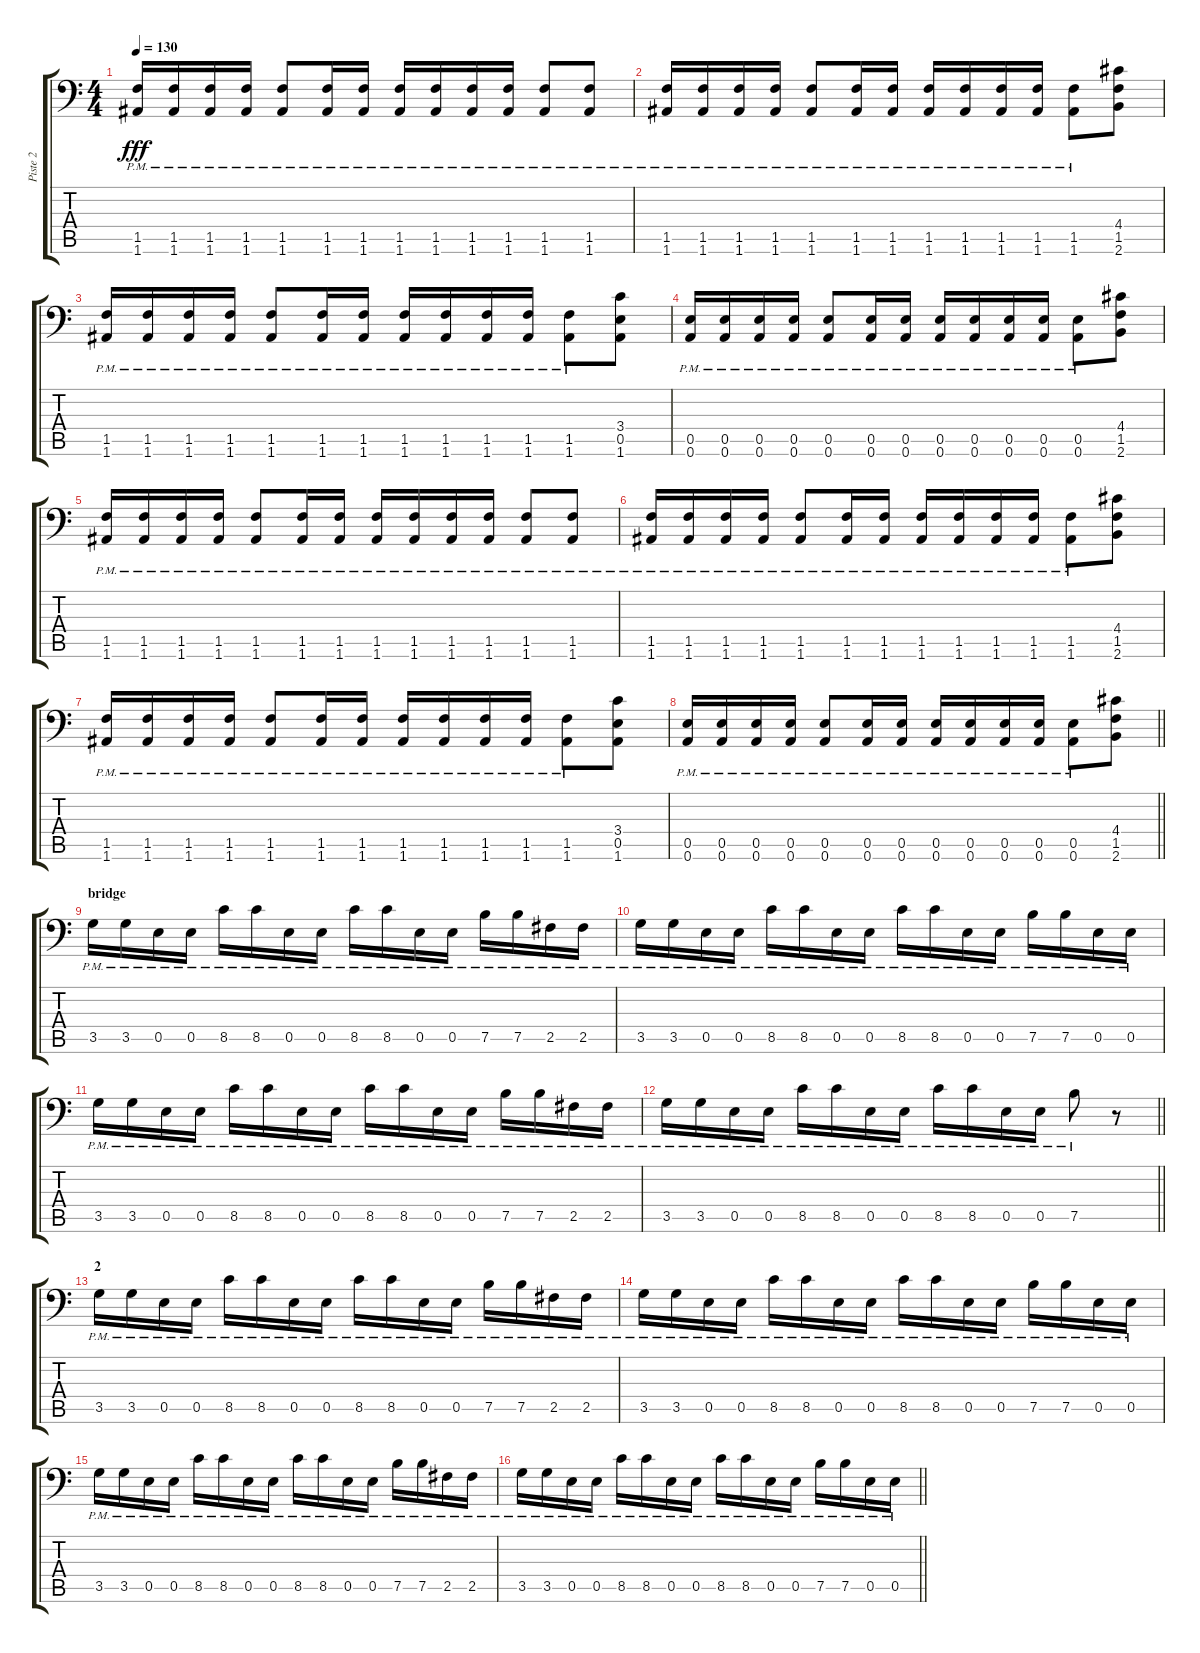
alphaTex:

\track ("Piste 2" "Piste 2") {instrument distortionguitar}
\staff {score tabs}
\tuning (B3 Gb3 D3 A2 E2 A1) {hide}
\ts (4 4)
\tempo 130
\clef f4
\ks c
(1.5{pm} 1.6{pm}).16{dy fff} (1.5{pm} 1.6{pm}).16 (1.5{pm} 1.6{pm}).16 (1.5{pm} 1.6{pm}).16 (1.5{pm} 1.6{pm}).8 (1.5{pm} 1.6{pm}).16 (1.5{pm} 1.6{pm}).16 (1.5{pm} 1.6{pm}).16 (1.5{pm} 1.6{pm}).16 (1.5{pm} 1.6{pm}).16 (1.5{pm} 1.6{pm}).16 (1.5{pm} 1.6{pm}).8 (1.5{pm} 1.6{pm}).8 |
(1.5{pm} 1.6{pm}).16 (1.5{pm} 1.6{pm}).16 (1.5{pm} 1.6{pm}).16 (1.5{pm} 1.6{pm}).16 (1.5{pm} 1.6{pm}).8 (1.5{pm} 1.6{pm}).16 (1.5{pm} 1.6{pm}).16 (1.5{pm} 1.6{pm}).16 (1.5{pm} 1.6{pm}).16 (1.5{pm} 1.6{pm}).16 (1.5{pm} 1.6{pm}).16 (1.5{pm} 1.6{pm}).8 (4.4 1.5 2.6).8 |
(1.5{pm} 1.6{pm}).16 (1.5{pm} 1.6{pm}).16 (1.5{pm} 1.6{pm}).16 (1.5{pm} 1.6{pm}).16 (1.5{pm} 1.6{pm}).8 (1.5{pm} 1.6{pm}).16 (1.5{pm} 1.6{pm}).16 (1.5{pm} 1.6{pm}).16 (1.5{pm} 1.6{pm}).16 (1.5{pm} 1.6{pm}).16 (1.5{pm} 1.6{pm}).16 (1.5{pm} 1.6{pm}).8 (3.4 0.5 1.6).8 |
(0.5{pm} 0.6{pm}).16 (0.5{pm} 0.6{pm}).16 (0.5{pm} 0.6{pm}).16 (0.5{pm} 0.6{pm}).16 (0.5{pm} 0.6{pm}).8 (0.5{pm} 0.6{pm}).16 (0.5{pm} 0.6{pm}).16 (0.5{pm} 0.6{pm}).16 (0.5{pm} 0.6{pm}).16 (0.5{pm} 0.6{pm}).16 (0.5{pm} 0.6{pm}).16 (0.5{pm} 0.6{pm}).8 (4.4 1.5 2.6).8 |
(1.5{pm} 1.6{pm}).16 (1.5{pm} 1.6{pm}).16 (1.5{pm} 1.6{pm}).16 (1.5{pm} 1.6{pm}).16 (1.5{pm} 1.6{pm}).8 (1.5{pm} 1.6{pm}).16 (1.5{pm} 1.6{pm}).16 (1.5{pm} 1.6{pm}).16 (1.5{pm} 1.6{pm}).16 (1.5{pm} 1.6{pm}).16 (1.5{pm} 1.6{pm}).16 (1.5{pm} 1.6{pm}).8 (1.5{pm} 1.6{pm}).8 |
(1.5{pm} 1.6{pm}).16 (1.5{pm} 1.6{pm}).16 (1.5{pm} 1.6{pm}).16 (1.5{pm} 1.6{pm}).16 (1.5{pm} 1.6{pm}).8 (1.5{pm} 1.6{pm}).16 (1.5{pm} 1.6{pm}).16 (1.5{pm} 1.6{pm}).16 (1.5{pm} 1.6{pm}).16 (1.5{pm} 1.6{pm}).16 (1.5{pm} 1.6{pm}).16 (1.5{pm} 1.6{pm}).8 (4.4 1.5 2.6).8 |
(1.5{pm} 1.6{pm}).16 (1.5{pm} 1.6{pm}).16 (1.5{pm} 1.6{pm}).16 (1.5{pm} 1.6{pm}).16 (1.5{pm} 1.6{pm}).8 (1.5{pm} 1.6{pm}).16 (1.5{pm} 1.6{pm}).16 (1.5{pm} 1.6{pm}).16 (1.5{pm} 1.6{pm}).16 (1.5{pm} 1.6{pm}).16 (1.5{pm} 1.6{pm}).16 (1.5{pm} 1.6{pm}).8 (3.4 0.5 1.6).8 |
\barLineRight lightlight
(0.5{pm} 0.6{pm}).16 (0.5{pm} 0.6{pm}).16 (0.5{pm} 0.6{pm}).16 (0.5{pm} 0.6{pm}).16 (0.5{pm} 0.6{pm}).8 (0.5{pm} 0.6{pm}).16 (0.5{pm} 0.6{pm}).16 (0.5{pm} 0.6{pm}).16 (0.5{pm} 0.6{pm}).16 (0.5{pm} 0.6{pm}).16 (0.5{pm} 0.6{pm}).16 (0.5{pm} 0.6{pm}).8 (4.4 1.5 2.6).8 |
\section ("" "bridge")
3.5{pm}.16 3.5{pm}.16 0.5{pm}.16 0.5{pm}.16 8.5{pm}.16 8.5{pm}.16 0.5{pm}.16 0.5{pm}.16 8.5{pm}.16 8.5{pm}.16 0.5{pm}.16 0.5{pm}.16 7.5{pm}.16 7.5{pm}.16 2.5{pm}.16 2.5{pm}.16 |
3.5{pm}.16 3.5{pm}.16 0.5{pm}.16 0.5{pm}.16 8.5{pm}.16 8.5{pm}.16 0.5{pm}.16 0.5{pm}.16 8.5{pm}.16 8.5{pm}.16 0.5{pm}.16 0.5{pm}.16 7.5{pm}.16 7.5{pm}.16 0.5{pm}.16 0.5{pm}.16 |
3.5{pm}.16 3.5{pm}.16 0.5{pm}.16 0.5{pm}.16 8.5{pm}.16 8.5{pm}.16 0.5{pm}.16 0.5{pm}.16 8.5{pm}.16 8.5{pm}.16 0.5{pm}.16 0.5{pm}.16 7.5{pm}.16 7.5{pm}.16 2.5{pm}.16 2.5{pm}.16 |
\barLineRight lightlight
3.5{pm}.16 3.5{pm}.16 0.5{pm}.16 0.5{pm}.16 8.5{pm}.16 8.5{pm}.16 0.5{pm}.16 0.5{pm}.16 8.5{pm}.16 8.5{pm}.16 0.5{pm}.16 0.5{pm}.16 7.5{pm}.8 r.8 |
\section ("" "2")
3.5{pm}.16 3.5{pm}.16 0.5{pm}.16 0.5{pm}.16 8.5{pm}.16 8.5{pm}.16 0.5{pm}.16 0.5{pm}.16 8.5{pm}.16 8.5{pm}.16 0.5{pm}.16 0.5{pm}.16 7.5{pm}.16 7.5{pm}.16 2.5{pm}.16 2.5{pm}.16 |
3.5{pm}.16 3.5{pm}.16 0.5{pm}.16 0.5{pm}.16 8.5{pm}.16 8.5{pm}.16 0.5{pm}.16 0.5{pm}.16 8.5{pm}.16 8.5{pm}.16 0.5{pm}.16 0.5{pm}.16 7.5{pm}.16 7.5{pm}.16 0.5{pm}.16 0.5{pm}.16 |
3.5{pm}.16 3.5{pm}.16 0.5{pm}.16 0.5{pm}.16 8.5{pm}.16 8.5{pm}.16 0.5{pm}.16 0.5{pm}.16 8.5{pm}.16 8.5{pm}.16 0.5{pm}.16 0.5{pm}.16 7.5{pm}.16 7.5{pm}.16 2.5{pm}.16 2.5{pm}.16 |
\barLineRight lightlight
3.5{pm}.16 3.5{pm}.16 0.5{pm}.16 0.5{pm}.16 8.5{pm}.16 8.5{pm}.16 0.5{pm}.16 0.5{pm}.16 8.5{pm}.16 8.5{pm}.16 0.5{pm}.16 0.5{pm}.16 7.5{pm}.16 7.5{pm}.16 0.5{pm}.16 0.5{pm}.16
